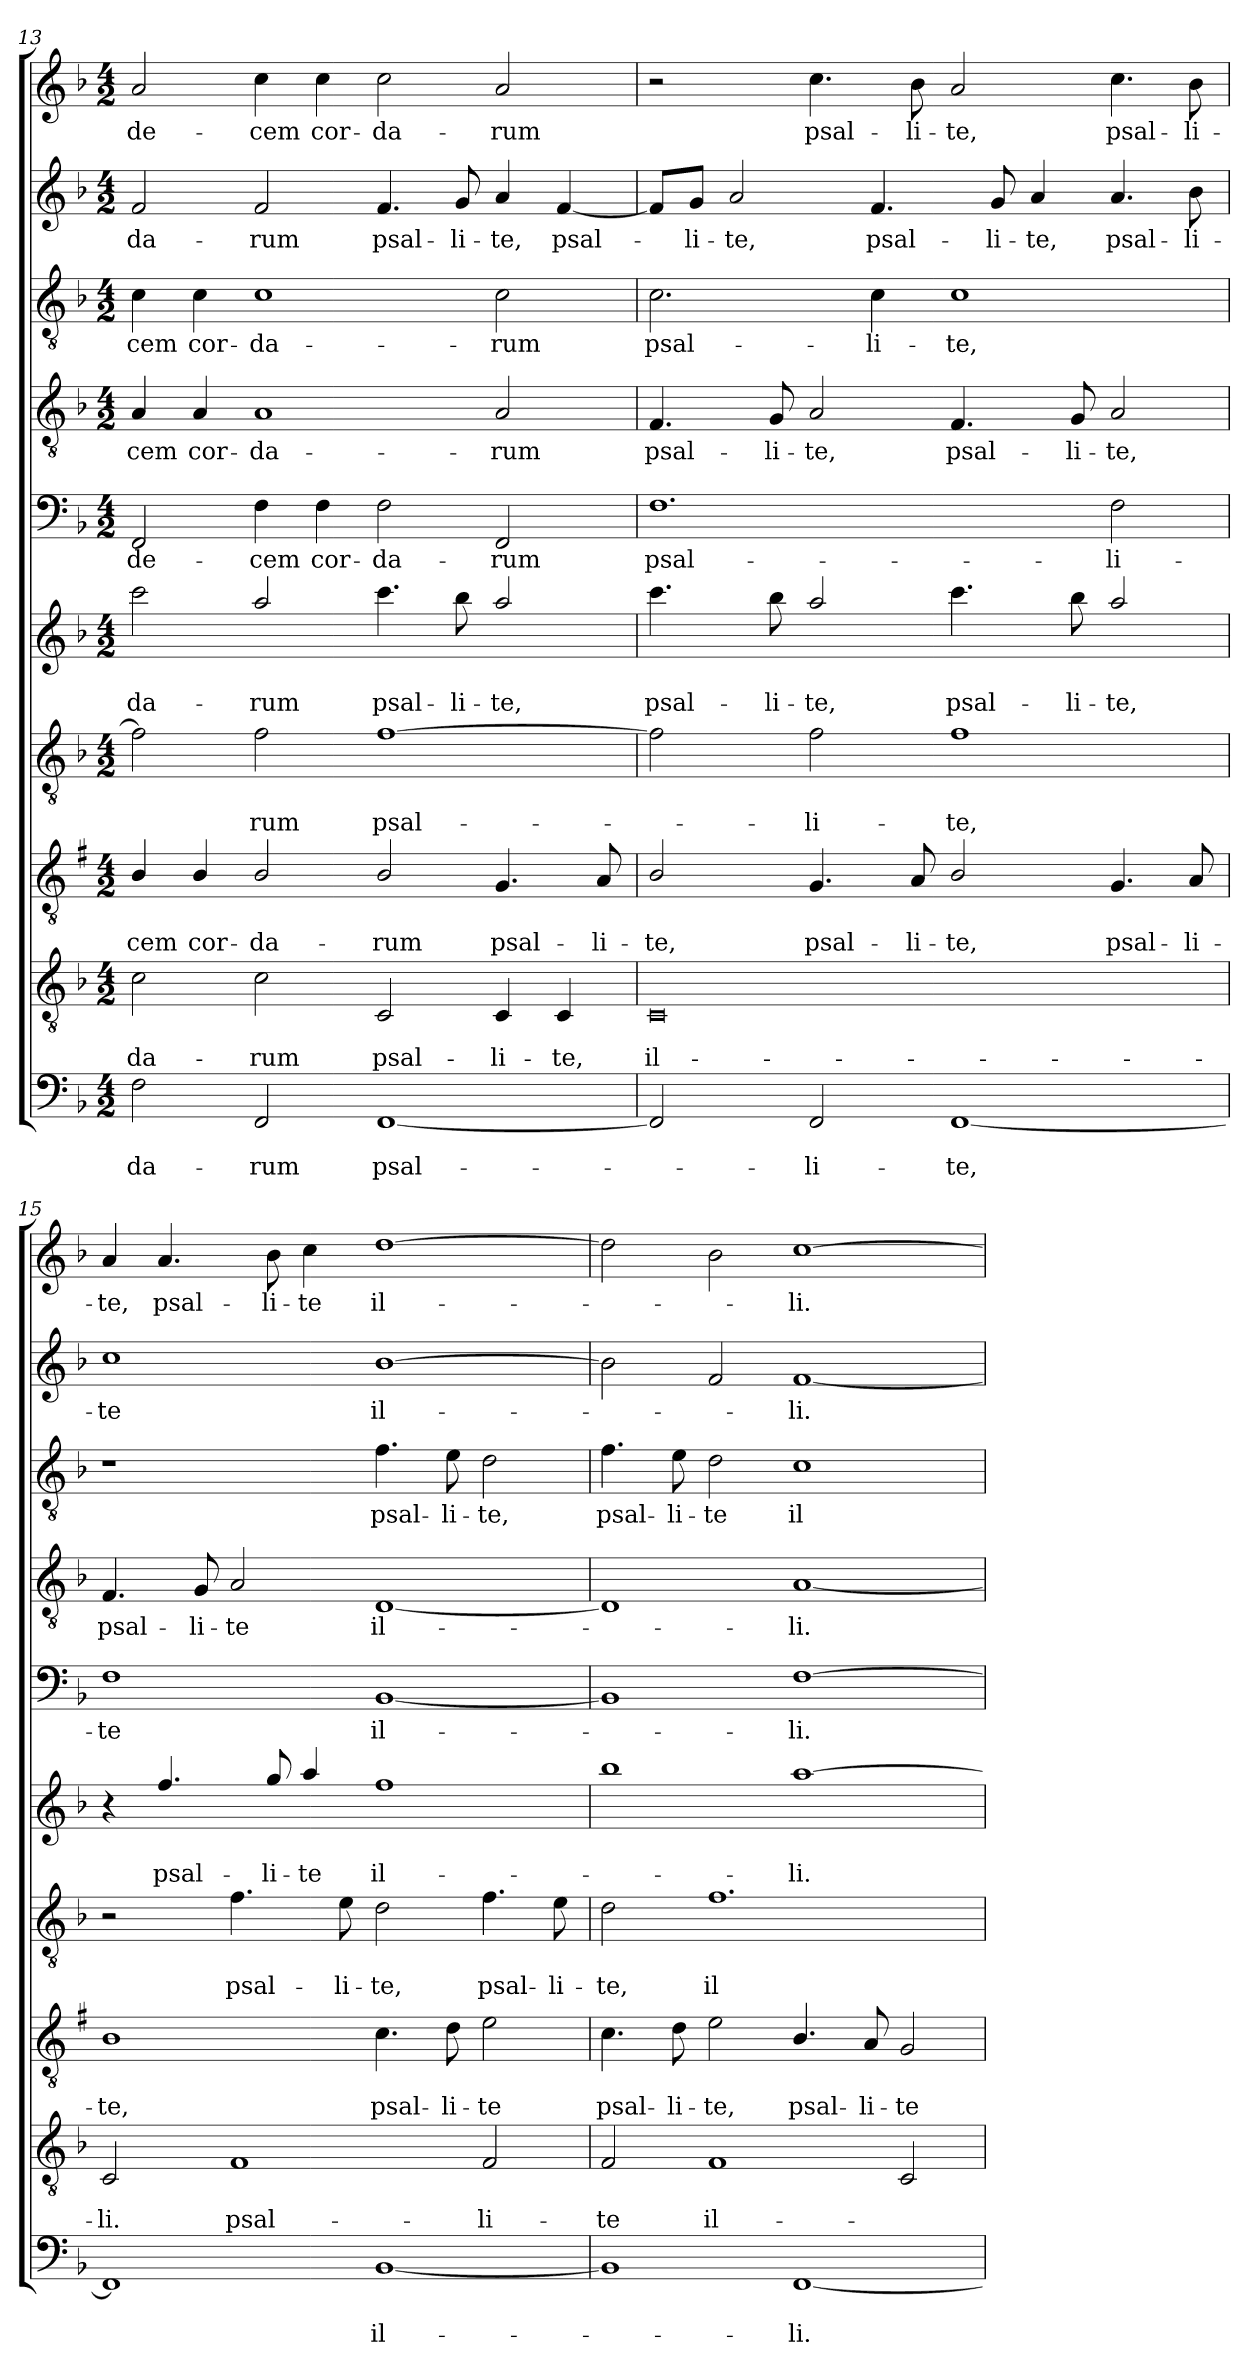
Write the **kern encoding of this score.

**kern	**text	**text	**kern	**text	**text	**kern	**text	**text	**kern	**text	**text	**kern	**text	**text	**kern	**text	**kern	**text	**kern	**text	**kern	**text	**kern	**text
*part10	*part10	*part10	*part9	*part9	*part9	*part8	*part8	*part8	*part7	*part7	*part7	*part6	*part6	*part6	*part5	*part5	*part4	*part4	*part3	*part3	*part2	*part2	*part1	*part1
*staff10	*staff10	*staff10	*staff9	*staff9	*staff9	*staff8	*staff8	*staff8	*staff7	*staff7	*staff7	*staff6	*staff6	*staff6	*staff5	*staff5	*staff4	*staff4	*staff3	*staff3	*staff2	*staff2	*staff1	*staff1
!!LO:LB:g=z
*clefF4	*	*	*clefGv2	*	*	*clefGv2	*	*	*clefGv2	*	*	*clefG2	*	*	*clefF4	*	*clefGv2	*	*clefGv2	*	*clefG2	*	*clefG2	*
*	*	*	*	*	*	*ITrd1c2	*	*	*	*	*	*ITrd8c14	*	*	*	*	*	*	*	*	*	*	*	*
*k[b-]	*	*	*k[b-]	*	*	*k[b-]	*	*	*k[b-]	*	*	*k[b-]	*	*	*k[b-]	*	*k[b-]	*	*k[b-]	*	*k[b-]	*	*k[b-]	*
*F:	*	*	*F:	*	*	*F:	*	*	*F:	*	*	*F:	*	*	*F:	*	*F:	*	*F:	*	*F:	*	*F:	*
*M4/2	*	*	*M4/2	*	*	*M4/2	*	*	*M4/2	*	*	*M4/2	*	*	*M4/2	*	*M4/2	*	*M4/2	*	*M4/2	*	*M4/2	*
=13	=13	=13	=13	=13	=13	=13	=13	=13	=13	=13	=13	=13	=13	=13	=13	=13	=13	=13	=13	=13	=13	=13	=13	=13
!	!	!LO:LY:b	!	!	!LO:LY:b	!	!	!LO:LY:b	!	!	!	!	!	!LO:LY:b	!	!LO:LY:b	!	!LO:LY:b	!	!LO:LY:b	!	!LO:LY:b	!	!LO:LY:b
2F\	.	-da-	2c\	.	-da-	4A/	.	-cem	2f\]	.	.	2cc\	.	-da-	2FF/	de-	4A/	-cem	4c\	-cem	2f/	-da-	2a/	de-
!	!	!	!	!	!	!	!	!LO:LY:b	!	!	!	!	!	!	!	!	!	!LO:LY:b	!	!LO:LY:b	!	!	!	!
.	.	.	.	.	.	4A/	.	cor-	.	.	.	.	.	.	.	.	4A/	cor-	4c\	cor-	.	.	.	.
!	!	!LO:LY:b	!	!	!LO:LY:b	!	!	!LO:LY:b	!	!	!LO:LY:b	!	!	!LO:LY:b	!	!LO:LY:b	!	!LO:LY:b	!	!LO:LY:b	!	!LO:LY:b	!	!LO:LY:b
2FF/	.	-rum	2c\	.	-rum	2A/	.	-da-	2f\	.	-rum	2a/	.	-rum	4F\	-cem	1A	-da-	1c	-da-	2f/	-rum	4cc\	-cem
!	!	!	!	!	!	!	!	!	!	!	!	!	!	!	!	!LO:LY:b	!	!	!	!	!	!	!	!LO:LY:b
.	.	.	.	.	.	.	.	.	.	.	.	.	.	.	4F\	cor-	.	.	.	.	.	.	4cc\	cor-
!	!	!LO:LY:b	!	!	!LO:LY:b	!	!	!LO:LY:b	!	!	!LO:LY:b	!	!	!LO:LY:b	!	!LO:LY:b	!	!	!	!	!	!LO:LY:b	!	!LO:LY:b
[1FF	.	psal-	2C/	.	psal-	2A/	.	-rum	[1f	.	psal-	4.cc\	.	psal-	2F\	-da-	.	.	.	.	4.f/	psal-	2cc\	-da-
!	!	!	!	!	!	!	!	!	!	!	!	!	!	!LO:LY:b	!	!	!	!	!	!	!	!LO:LY:b	!	!
.	.	.	.	.	.	.	.	.	.	.	.	8b-\	.	-li-	.	.	.	.	.	.	8g/	-li-	.	.
!	!	!	!	!	!LO:LY:b	!	!	!LO:LY:b	!	!	!	!	!	!LO:LY:b	!	!LO:LY:b	!	!LO:LY:b	!	!LO:LY:b	!	!LO:LY:b	!	!LO:LY:b
.	.	.	4C/	.	-li-	4.F/	.	psal-	.	.	.	2a/	.	-te,	2FF/	-rum	2A/	-rum	2c\	-rum	4a/	-te,	2a/	-rum
!	!	!	!	!	!LO:LY:b	!	!	!	!	!	!	!	!	!	!	!	!	!	!	!	!	!LO:LY:b	!	!
.	.	.	4C/	.	-te,	.	.	.	.	.	.	.	.	.	.	.	.	.	.	.	[4f/	psal-	.	.
!	!	!	!	!	!	!	!	!LO:LY:b	!	!	!	!	!	!	!	!	!	!	!	!	!	!	!	!
.	.	.	.	.	.	8G/	.	-li-	.	.	.	.	.	.	.	.	.	.	.	.	.	.	.	.
=14	=14	=14	=14	=14	=14	=14	=14	=14	=14	=14	=14	=14	=14	=14	=14	=14	=14	=14	=14	=14	=14	=14	=14	=14
!	!	!	!	!	!LO:LY:b	!	!	!LO:LY:b	!	!	!	!	!	!LO:LY:b	!	!LO:LY:b	!	!LO:LY:b	!	!LO:LY:b	!	!	!	!
2FF/]	.	.	0C	.	il-	2A/	.	-te,	2f\]	.	.	4.cc\	.	psal-	1.F	psal-	4.F/	psal-	2.c\	psal-	8f/L]	.	2r	.
!	!	!	!	!	!	!	!	!	!	!	!	!	!	!	!	!	!	!	!	!	!	!LO:LY:b	!	!
.	.	.	.	.	.	.	.	.	.	.	.	.	.	.	.	.	.	.	.	.	8g/J	-li-	.	.
!	!	!	!	!	!	!	!	!	!	!	!	!	!	!	!	!	!	!	!	!	!	!LO:LY:b	!	!
.	.	.	.	.	.	.	.	.	.	.	.	.	.	.	.	.	.	.	.	.	2a/	-te,	.	.
!	!	!	!	!	!	!	!	!	!	!	!	!	!	!LO:LY:b	!	!	!	!LO:LY:b	!	!	!	!	!	!
.	.	.	.	.	.	.	.	.	.	.	.	8b-\	.	-li-	.	.	8G/	-li-	.	.	.	.	.	.
!	!	!LO:LY:b	!	!	!	!	!	!LO:LY:b	!	!	!LO:LY:b	!	!	!LO:LY:b	!	!	!	!LO:LY:b	!	!	!	!	!	!LO:LY:b
2FF/	.	-li-	.	.	.	4.F/	.	psal-	2f\	.	-li-	2a/	.	-te,	.	.	2A/	-te,	.	.	.	.	4.cc\	psal-
!	!	!	!	!	!	!	!	!	!	!	!	!	!	!	!	!	!	!	!	!LO:LY:b	!	!LO:LY:b	!	!
.	.	.	.	.	.	.	.	.	.	.	.	.	.	.	.	.	.	.	4c\	-li-	4.f/	psal-	.	.
!	!	!	!	!	!	!	!	!LO:LY:b	!	!	!	!	!	!	!	!	!	!	!	!	!	!	!	!LO:LY:b
.	.	.	.	.	.	8G/	.	-li-	.	.	.	.	.	.	.	.	.	.	.	.	.	.	8b-\	-li-
!	!	!LO:LY:b	!	!	!	!	!	!LO:LY:b	!	!	!LO:LY:b	!	!	!LO:LY:b	!	!	!	!LO:LY:b	!	!LO:LY:b	!	!	!	!LO:LY:b
[1FF	.	-te,	.	.	.	2A/	.	-te,	1f	.	-te,	4.cc\	.	psal-	.	.	4.F/	psal-	1c	-te,	.	.	2a/	-te,
!	!	!	!	!	!	!	!	!	!	!	!	!	!	!	!	!	!	!	!	!	!	!LO:LY:b	!	!
.	.	.	.	.	.	.	.	.	.	.	.	.	.	.	.	.	.	.	.	.	8g/	-li-	.	.
!	!	!	!	!	!	!	!	!	!	!	!	!	!	!	!	!	!	!	!	!	!	!LO:LY:b	!	!
.	.	.	.	.	.	.	.	.	.	.	.	.	.	.	.	.	.	.	.	.	4a/	-te,	.	.
!	!	!	!	!	!	!	!	!	!	!	!	!	!	!LO:LY:b	!	!	!	!LO:LY:b	!	!	!	!	!	!
.	.	.	.	.	.	.	.	.	.	.	.	8b-\	.	-li-	.	.	8G/	-li-	.	.	.	.	.	.
!	!	!	!	!	!	!	!	!LO:LY:b	!	!	!	!	!	!LO:LY:b	!	!LO:LY:b	!	!LO:LY:b	!	!	!	!LO:LY:b	!	!LO:LY:b
.	.	.	.	.	.	4.F/	.	psal-	.	.	.	2a/	.	-te,	2F\	-li-	2A/	-te,	.	.	4.a/	psal-	4.cc\	psal-
!	!	!	!	!	!	!	!	!LO:LY:b	!	!	!	!	!	!	!	!	!	!	!	!	!	!LO:LY:b	!	!LO:LY:b
.	.	.	.	.	.	8G/	.	-li-	.	.	.	.	.	.	.	.	.	.	.	.	8b-\	-li-	8b-\	-li-
=15	=15	=15	=15	=15	=15	=15	=15	=15	=15	=15	=15	=15	=15	=15	=15	=15	=15	=15	=15	=15	=15	=15	=15	=15
!	!	!	!	!	!LO:LY:b	!	!	!LO:LY:b	!	!	!	!	!	!	!	!LO:LY:b	!	!LO:LY:b	!	!	!	!LO:LY:b	!	!LO:LY:b
1FF]	.	.	2C/	.	-li.	1A	.	-te,	2r	.	.	4r	.	.	1F	-te	4.F/	psal-	1r	.	1cc	-te	4a/	-te,
!	!	!	!	!	!	!	!	!	!	!	!	!	!	!LO:LY:b	!	!	!	!	!	!	!	!	!	!LO:LY:b
.	.	.	.	.	.	.	.	.	.	.	.	4.f/	.	psal-	.	.	.	.	.	.	.	.	4.a/	psal-
!	!	!	!	!	!	!	!	!	!	!	!	!	!	!	!	!	!	!LO:LY:b	!	!	!	!	!	!
.	.	.	.	.	.	.	.	.	.	.	.	.	.	.	.	.	8G/	-li-	.	.	.	.	.	.
!	!	!	!	!	!LO:LY:b	!	!	!	!	!	!LO:LY:b	!	!	!	!	!	!	!LO:LY:b	!	!	!	!	!	!
.	.	.	1F	.	psal-	.	.	.	4.f\	.	psal-	.	.	.	.	.	2A/	-te	.	.	.	.	.	.
!	!	!	!	!	!	!	!	!	!	!	!	!	!	!LO:LY:b	!	!	!	!	!	!	!	!	!	!LO:LY:b
.	.	.	.	.	.	.	.	.	.	.	.	8g/	.	-li-	.	.	.	.	.	.	.	.	8b-\	-li-
!	!	!	!	!	!	!	!	!	!	!	!	!	!	!LO:LY:b	!	!	!	!	!	!	!	!	!	!LO:LY:b
.	.	.	.	.	.	.	.	.	.	.	.	4a/	.	-te	.	.	.	.	.	.	.	.	4cc\	-te
!	!	!	!	!	!	!	!	!	!	!	!LO:LY:b	!	!	!	!	!	!	!	!	!	!	!	!	!
.	.	.	.	.	.	.	.	.	8e\	.	-li-	.	.	.	.	.	.	.	.	.	.	.	.	.
!	!	!LO:LY:b	!	!	!	!	!	!LO:LY:b	!	!	!LO:LY:b	!	!	!LO:LY:b	!	!LO:LY:b	!	!LO:LY:b	!	!LO:LY:b	!	!LO:LY:b	!	!LO:LY:b
[1BB-	.	il-	.	.	.	4.B-\	.	psal-	2d\	.	-te,	1f	.	il-	[1BB-	il-	[1D	il-	4.f\	psal-	[1b-	il-	[1dd	il-
!	!	!	!	!	!	!	!	!LO:LY:b	!	!	!	!	!	!	!	!	!	!	!	!LO:LY:b	!	!	!	!
.	.	.	.	.	.	8c\	.	-li-	.	.	.	.	.	.	.	.	.	.	8e\	-li-	.	.	.	.
!	!	!	!	!	!LO:LY:b	!	!	!LO:LY:b	!	!	!LO:LY:b	!	!	!	!	!	!	!	!	!LO:LY:b	!	!	!	!
.	.	.	2F/	.	-li-	2d\	.	-te	4.f\	.	psal-	.	.	.	.	.	.	.	2d\	-te,	.	.	.	.
!	!	!	!	!	!	!	!	!	!	!	!LO:LY:b	!	!	!	!	!	!	!	!	!	!	!	!	!
.	.	.	.	.	.	.	.	.	8e\	.	-li-	.	.	.	.	.	.	.	.	.	.	.	.	.
=16	=16	=16	=16	=16	=16	=16	=16	=16	=16	=16	=16	=16	=16	=16	=16	=16	=16	=16	=16	=16	=16	=16	=16	=16
!	!	!	!	!	!LO:LY:b	!	!	!LO:LY:b	!	!	!LO:LY:b	!	!	!	!	!	!	!	!	!LO:LY:b	!	!	!	!
1BB-]	.	.	2F/	.	-te	4.B-\	.	psal-	2d\	.	-te,	1b-	.	.	1BB-]	.	1D]	.	4.f\	psal-	2b-\]	.	2dd\]	.
!	!	!	!	!	!	!	!	!LO:LY:b	!	!	!	!	!	!	!	!	!	!	!	!LO:LY:b	!	!	!	!
.	.	.	.	.	.	8c\	.	-li-	.	.	.	.	.	.	.	.	.	.	8e\	-li-	.	.	.	.
!	!	!	!	!	!LO:LY:b	!	!	!LO:LY:b	!	!	!LO:LY:b	!	!	!	!	!	!	!	!	!LO:LY:b	!	!	!	!
.	.	.	1F	.	il-	2d\	.	-te,	1.f	.	il-	.	.	.	.	.	.	.	2d\	-te	2f/	.	2b-\	.
!	!	!LO:LY:b	!	!	!	!	!	!LO:LY:b	!	!	!	!	!	!LO:LY:b	!	!LO:LY:b	!	!LO:LY:b	!	!LO:LY:b	!	!LO:LY:b	!	!LO:LY:b
[1FF	.	-li.	.	.	.	4.A/	.	psal-	.	.	.	[1a	.	-li.	[1F	-li.	[1A	-li.	1c	il-	[1f	-li.	[1cc	-li.
!	!	!	!	!	!	!	!	!LO:LY:b	!	!	!	!	!	!	!	!	!	!	!	!	!	!	!	!
.	.	.	.	.	.	8G/	.	-li-	.	.	.	.	.	.	.	.	.	.	.	.	.	.	.	.
!	!	!	!	!	!	!	!	!LO:LY:b	!	!	!	!	!	!	!	!	!	!	!	!	!	!	!	!
.	.	.	2C/	.	.	2F/	.	-te	.	.	.	.	.	.	.	.	.	.	.	.	.	.	.	.
=	=	=	=	=	=	=	=	=	=	=	=	=	=	=	=	=	=	=	=	=	=	=	=	=
*-	*-	*-	*-	*-	*-	*-	*-	*-	*-	*-	*-	*-	*-	*-	*-	*-	*-	*-	*-	*-	*-	*-	*-	*-
